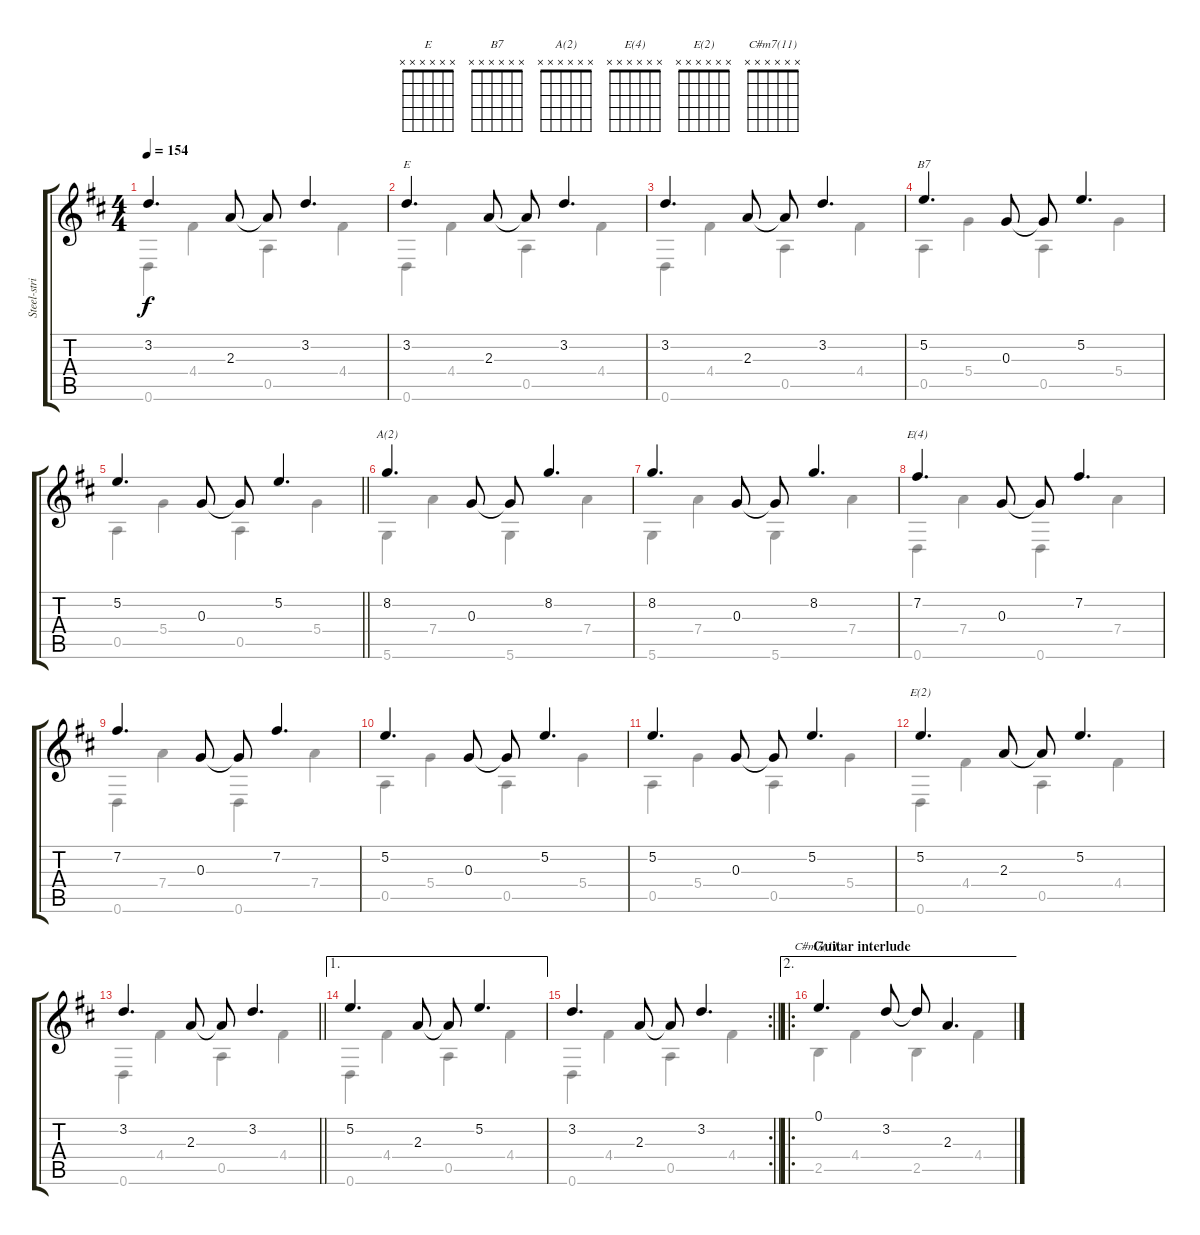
\track ("Steel-stringed acoustic " "Steel-stri") {instrument acousticguitarsteel}
\staff {score tabs}
\tuning (E4 B3 G3 D3 A2 D2) {hide}
\chord ("E" x x x x x x)
\chord ("B7" x x x x x x)
\chord ("A(2)" x x x x x x)
\chord ("E(4)" x x x x x x)
\chord ("E(2)" x x x x x x)
\chord ("C#m7(11)" x x x x x x)
\voice
\ts (4 4)
\tempo 154
\clef g2
\ks d
3.2.4{d dy f} 2.3.8 2.3{t}.8 3.2.4{d} |
3.2.4{d ch "E"} 2.3.8 2.3{t}.8 3.2.4{d} |
3.2.4{d} 2.3.8 2.3{t}.8 3.2.4{d} |
5.2.4{d ch "B7"} 0.3.8 0.3{t}.8 5.2.4{d} |
\barLineRight lightlight
5.2.4{d} 0.3.8 0.3{t}.8 5.2.4{d} |
8.2.4{d ch "A(2)"} 0.3.8 0.3{t}.8 8.2.4{d} |
8.2.4{d} 0.3.8 0.3{t}.8 8.2.4{d} |
7.2.4{d ch "E(4)"} 0.3.8 0.3{t}.8 7.2.4{d} |
7.2.4{d} 0.3.8 0.3{t}.8 7.2.4{d} |
5.2.4{d} 0.3.8 0.3{t}.8 5.2.4{d} |
5.2.4{d} 0.3.8 0.3{t}.8 5.2.4{d} |
5.2.4{d ch "E(2)"} 2.3.8 2.3{t}.8 5.2.4{d} |
\barLineRight lightlight
3.2.4{d} 2.3.8 2.3{t}.8 3.2.4{d} |
\ae 1
5.2.4{d} 2.3.8 2.3{t}.8 5.2.4{d} |
\rc 2
\barLineRight lightlight
3.2.4{d} 2.3.8 2.3{t}.8 3.2.4{d} |
\ae 2
\ro
\section ("" "Guitar interlude")
0.1.4{d ch "C#m7(11)"} 3.2.8 3.2{t}.8 2.3.4{d}
\voice
\clef g2
\ottava regular
\simile none
\ks d
0.6.4{dy f} 4.4.4 0.5.4 4.4.4 |
0.6.4 4.4.4 0.5.4 4.4.4 |
0.6.4 4.4.4 0.5.4 4.4.4 |
0.5.4 5.4.4 0.5.4 5.4.4 |
\barLineRight lightlight
0.5.4 5.4.4 0.5.4 5.4.4 |
5.6.4 7.4.4 5.6.4 7.4.4 |
5.6.4 7.4.4 5.6.4 7.4.4 |
0.6.4 7.4.4 0.6.4 7.4.4 |
0.6.4 7.4.4 0.6.4 7.4.4 |
0.5.4 5.4.4 0.5.4 5.4.4 |
0.5.4 5.4.4 0.5.4 5.4.4 |
0.6.4 4.4.4 0.5.4 4.4.4 |
\barLineRight lightlight
0.6.4 4.4.4 0.5.4 4.4.4 |
0.6.4 4.4.4 0.5.4 4.4.4 |
\barLineRight lightlight
0.6.4 4.4.4 0.5.4 4.4.4 |
2.5.4 4.4.4 2.5.4 4.4.4
